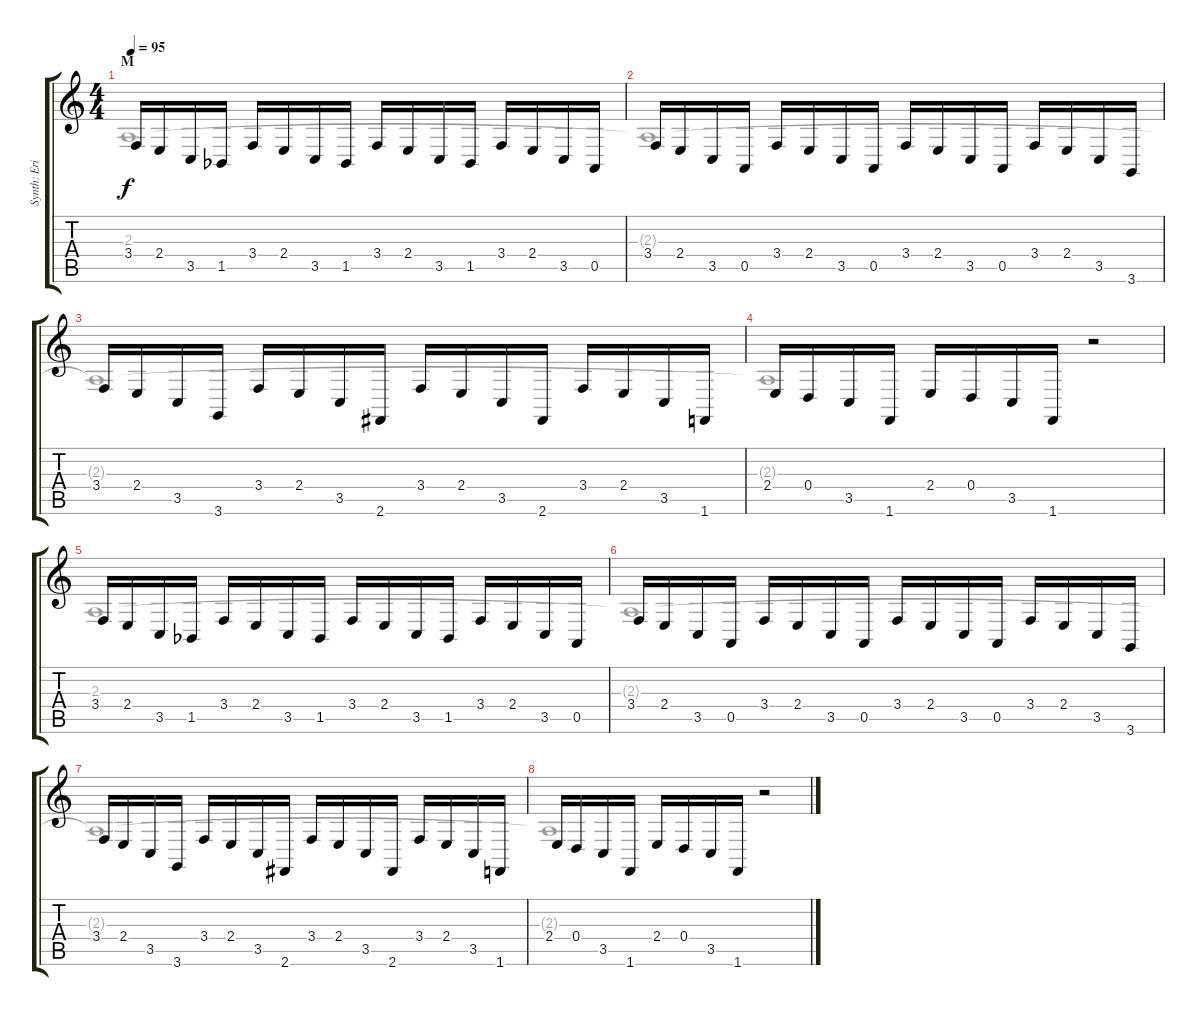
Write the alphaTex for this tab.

\track ("Synth: Eric" "Synth: Eri") {instrument synthstrings1}
\staff {score tabs}
\tuning (E4 B3 G3 D3 A2 E2) {hide}
\voice
\ts (4 4)
\section ("" "M")
\tempo 95
\clef g2
\ks c
3.4.16{dy f} 2.4.16 3.5.16 1.5{acc b}.16 3.4.16 2.4.16 3.5.16 1.5{acc b}.16 3.4.16 2.4.16 3.5.16 1.5{acc b}.16 3.4.16 2.4.16 3.5.16 0.5.16 |
3.4.16 2.4.16 3.5.16 0.5.16 3.4.16 2.4.16 3.5.16 0.5.16 3.4.16 2.4.16 3.5.16 0.5.16 3.4.16 2.4.16 3.5.16 3.6.16 |
3.4.16 2.4.16 3.5.16 3.6.16 3.4.16 2.4.16 3.5.16 2.6.16 3.4.16 2.4.16 3.5.16 2.6.16 3.4.16 2.4.16 3.5.16 1.6.16 |
2.4.16 0.4.16 3.5.16 1.6.16 2.4.16 0.4.16 3.5.16 1.6.16 r.2 |
3.4.16 2.4.16 3.5.16 1.5{acc b}.16 3.4.16 2.4.16 3.5.16 1.5{acc b}.16 3.4.16 2.4.16 3.5.16 1.5{acc b}.16 3.4.16 2.4.16 3.5.16 0.5.16 |
3.4.16 2.4.16 3.5.16 0.5.16 3.4.16 2.4.16 3.5.16 0.5.16 3.4.16 2.4.16 3.5.16 0.5.16 3.4.16 2.4.16 3.5.16 3.6.16 |
3.4.16 2.4.16 3.5.16 3.6.16 3.4.16 2.4.16 3.5.16 2.6.16 3.4.16 2.4.16 3.5.16 2.6.16 3.4.16 2.4.16 3.5.16 1.6.16 |
2.4.16 0.4.16 3.5.16 1.6.16 2.4.16 0.4.16 3.5.16 1.6.16 r.2 |
|
|
\voice
\clef g2
\ottava regular
\simile none
\ks c
2.3.1{dy f} |
2.3{t}.1 |
2.3{t}.1 |
2.3{t}.1 |
2.3.1 |
2.3{t}.1 |
2.3{t}.1 |
2.3{t}.1 |
|
|
